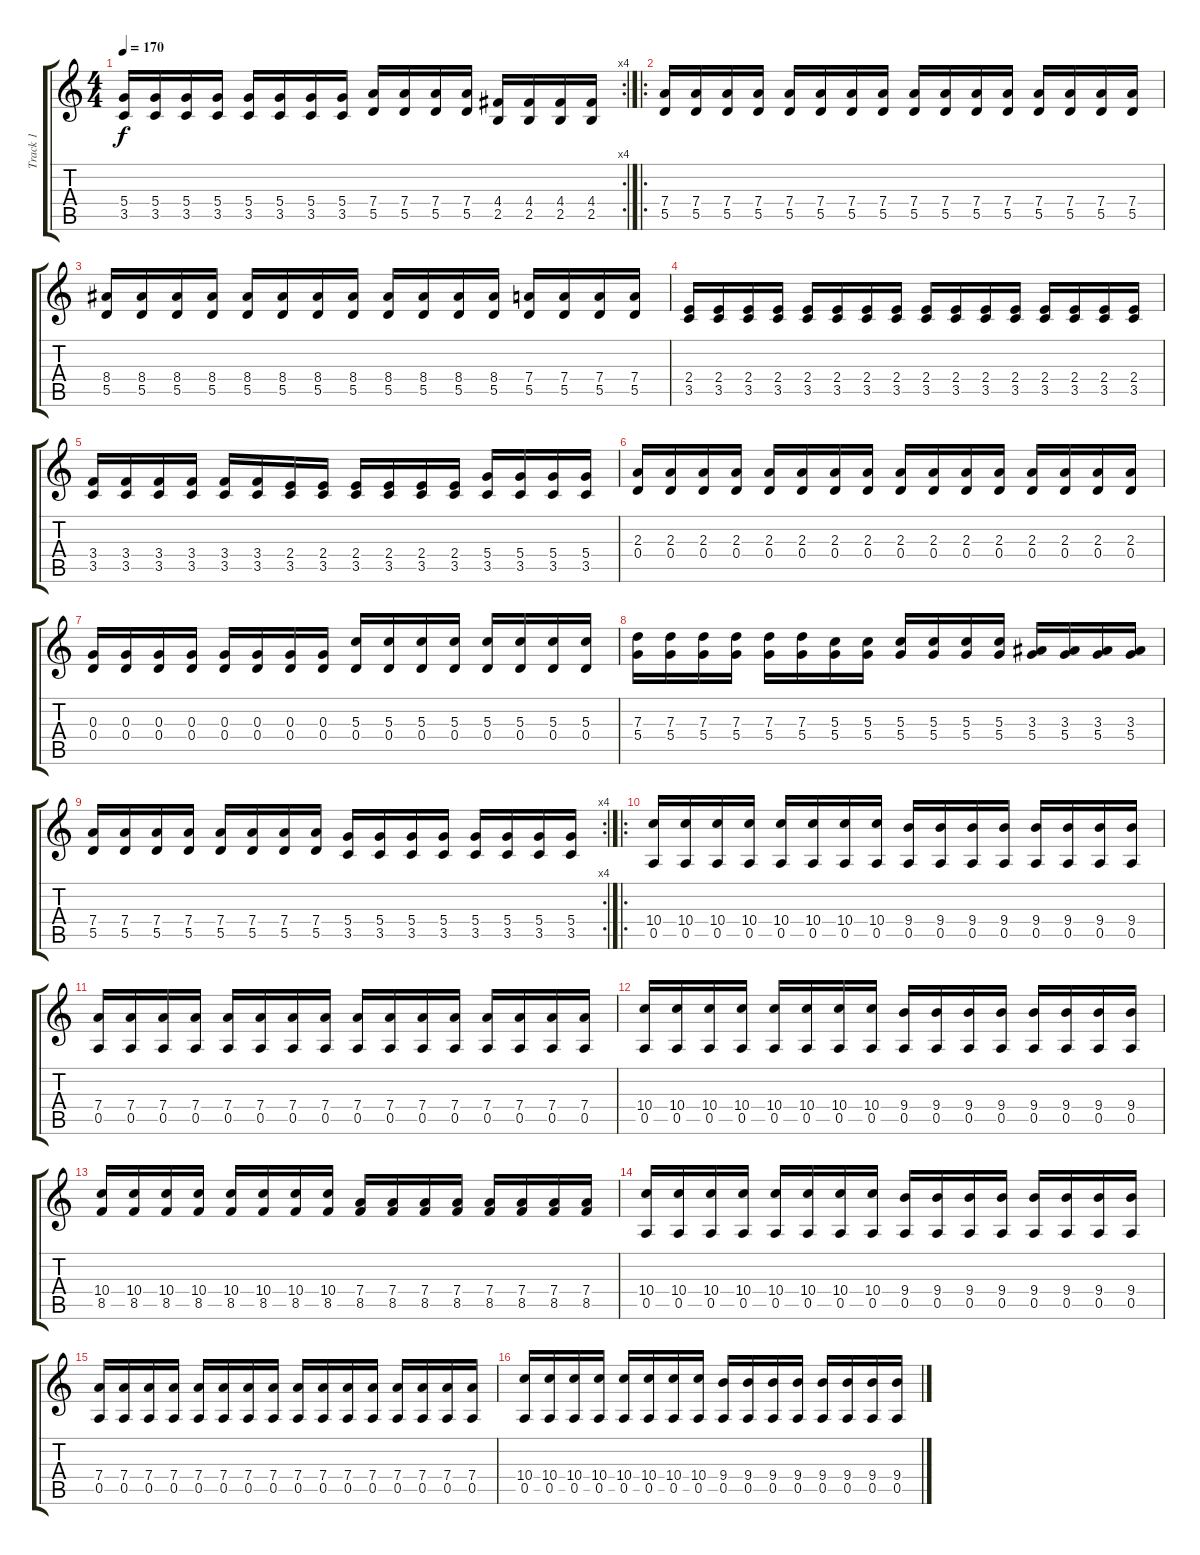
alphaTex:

\track ("Track 1" "Track 1") {instrument distortionguitar}
\staff {score tabs}
\tuning (E4 B3 G3 D3 A2 E2) {hide}
\rc 4
\ts (4 4)
\tempo 170
\clef g2
\ks c
(5.4 3.5).16{dy f} (5.4 3.5).16 (5.4 3.5).16 (5.4 3.5).16 (5.4 3.5).16 (5.4 3.5).16 (5.4 3.5).16 (5.4 3.5).16 (7.4 5.5).16 (7.4 5.5).16 (7.4 5.5).16 (7.4 5.5).16 (4.4 2.5).16 (4.4 2.5).16 (4.4 2.5).16 (4.4 2.5).16 |
\ro
(7.4 5.5).16 (7.4 5.5).16 (7.4 5.5).16 (7.4 5.5).16 (7.4 5.5).16 (7.4 5.5).16 (7.4 5.5).16 (7.4 5.5).16 (7.4 5.5).16 (7.4 5.5).16 (7.4 5.5).16 (7.4 5.5).16 (7.4 5.5).16 (7.4 5.5).16 (7.4 5.5).16 (7.4 5.5).16 |
(8.4 5.5).16 (8.4 5.5).16 (8.4 5.5).16 (8.4 5.5).16 (8.4 5.5).16 (8.4 5.5).16 (8.4 5.5).16 (8.4 5.5).16 (8.4 5.5).16 (8.4 5.5).16 (8.4 5.5).16 (8.4 5.5).16 (7.4 5.5).16 (7.4 5.5).16 (7.4 5.5).16 (7.4 5.5).16 |
(2.4 3.5).16 (2.4 3.5).16 (2.4 3.5).16 (2.4 3.5).16 (2.4 3.5).16 (2.4 3.5).16 (2.4 3.5).16 (2.4 3.5).16 (2.4 3.5).16 (2.4 3.5).16 (2.4 3.5).16 (2.4 3.5).16 (2.4 3.5).16 (2.4 3.5).16 (2.4 3.5).16 (2.4 3.5).16 |
(3.4 3.5).16 (3.4 3.5).16 (3.4 3.5).16 (3.4 3.5).16 (3.4 3.5).16 (3.4 3.5).16 (2.4 3.5).16 (2.4 3.5).16 (2.4 3.5).16 (2.4 3.5).16 (2.4 3.5).16 (2.4 3.5).16 (5.4 3.5).16 (5.4 3.5).16 (5.4 3.5).16 (5.4 3.5).16 |
(2.3 0.4).16 (2.3 0.4).16 (2.3 0.4).16 (2.3 0.4).16 (2.3 0.4).16 (2.3 0.4).16 (2.3 0.4).16 (2.3 0.4).16 (2.3 0.4).16 (2.3 0.4).16 (2.3 0.4).16 (2.3 0.4).16 (2.3 0.4).16 (2.3 0.4).16 (2.3 0.4).16 (2.3 0.4).16 |
(0.3 0.4).16 (0.3 0.4).16 (0.3 0.4).16 (0.3 0.4).16 (0.3 0.4).16 (0.3 0.4).16 (0.3 0.4).16 (0.3 0.4).16 (5.3 0.4).16 (5.3 0.4).16 (5.3 0.4).16 (5.3 0.4).16 (5.3 0.4).16 (5.3 0.4).16 (5.3 0.4).16 (5.3 0.4).16 |
(7.3 5.4).16 (7.3 5.4).16 (7.3 5.4).16 (7.3 5.4).16 (7.3 5.4).16 (7.3 5.4).16 (5.3 5.4).16 (5.3 5.4).16 (5.3 5.4).16 (5.3 5.4).16 (5.3 5.4).16 (5.3 5.4).16 (3.3 5.4).16 (3.3 5.4).16 (3.3 5.4).16 (3.3 5.4).16 |
\rc 4
(7.4 5.5).16 (7.4 5.5).16 (7.4 5.5).16 (7.4 5.5).16 (7.4 5.5).16 (7.4 5.5).16 (7.4 5.5).16 (7.4 5.5).16 (5.4 3.5).16 (5.4 3.5).16 (5.4 3.5).16 (5.4 3.5).16 (5.4 3.5).16 (5.4 3.5).16 (5.4 3.5).16 (5.4 3.5).16 |
\ro
(10.4 0.5).16 (10.4 0.5).16 (10.4 0.5).16 (10.4 0.5).16 (10.4 0.5).16 (10.4 0.5).16 (10.4 0.5).16 (10.4 0.5).16 (9.4 0.5).16 (9.4 0.5).16 (9.4 0.5).16 (9.4 0.5).16 (9.4 0.5).16 (9.4 0.5).16 (9.4 0.5).16 (9.4 0.5).16 |
(7.4 0.5).16 (7.4 0.5).16 (7.4 0.5).16 (7.4 0.5).16 (7.4 0.5).16 (7.4 0.5).16 (7.4 0.5).16 (7.4 0.5).16 (7.4 0.5).16 (7.4 0.5).16 (7.4 0.5).16 (7.4 0.5).16 (7.4 0.5).16 (7.4 0.5).16 (7.4 0.5).16 (7.4 0.5).16 |
(10.4 0.5).16 (10.4 0.5).16 (10.4 0.5).16 (10.4 0.5).16 (10.4 0.5).16 (10.4 0.5).16 (10.4 0.5).16 (10.4 0.5).16 (9.4 0.5).16 (9.4 0.5).16 (9.4 0.5).16 (9.4 0.5).16 (9.4 0.5).16 (9.4 0.5).16 (9.4 0.5).16 (9.4 0.5).16 |
(10.4 8.5).16 (10.4 8.5).16 (10.4 8.5).16 (10.4 8.5).16 (10.4 8.5).16 (10.4 8.5).16 (10.4 8.5).16 (10.4 8.5).16 (7.4 8.5).16 (7.4 8.5).16 (7.4 8.5).16 (7.4 8.5).16 (7.4 8.5).16 (7.4 8.5).16 (7.4 8.5).16 (7.4 8.5).16 |
(10.4 0.5).16 (10.4 0.5).16 (10.4 0.5).16 (10.4 0.5).16 (10.4 0.5).16 (10.4 0.5).16 (10.4 0.5).16 (10.4 0.5).16 (9.4 0.5).16 (9.4 0.5).16 (9.4 0.5).16 (9.4 0.5).16 (9.4 0.5).16 (9.4 0.5).16 (9.4 0.5).16 (9.4 0.5).16 |
(7.4 0.5).16 (7.4 0.5).16 (7.4 0.5).16 (7.4 0.5).16 (7.4 0.5).16 (7.4 0.5).16 (7.4 0.5).16 (7.4 0.5).16 (7.4 0.5).16 (7.4 0.5).16 (7.4 0.5).16 (7.4 0.5).16 (7.4 0.5).16 (7.4 0.5).16 (7.4 0.5).16 (7.4 0.5).16 |
(10.4 0.5).16 (10.4 0.5).16 (10.4 0.5).16 (10.4 0.5).16 (10.4 0.5).16 (10.4 0.5).16 (10.4 0.5).16 (10.4 0.5).16 (9.4 0.5).16 (9.4 0.5).16 (9.4 0.5).16 (9.4 0.5).16 (9.4 0.5).16 (9.4 0.5).16 (9.4 0.5).16 (9.4 0.5).16
